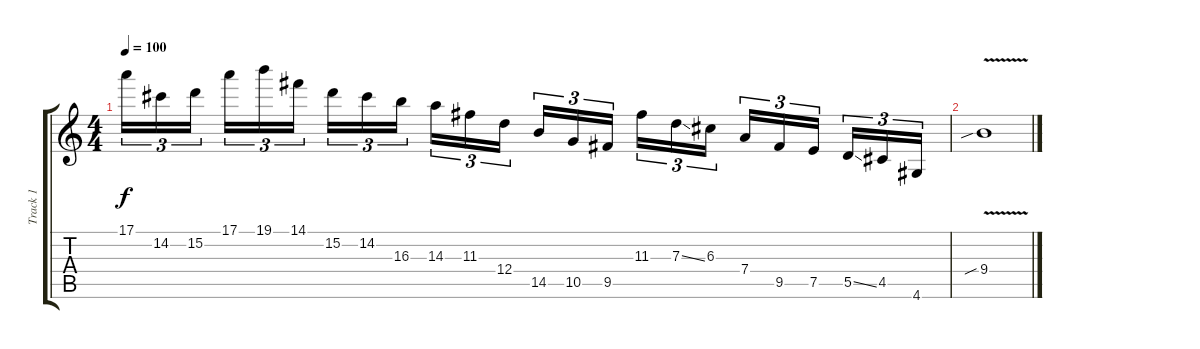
\track ("Track 1" "Track 1") {instrument overdrivenguitar}
\staff {score tabs}
\tuning (E4 B3 G3 D3 A2 E2) {hide}
\ts (4 4)
\tempo 100
\clef g2
\ks c
17.1.16{tu (3 2) dy f} 14.2.16{tu (3 2)} 15.2.16{tu (3 2) beam splitsecondary} 17.1.16{tu (3 2)} 19.1.16{tu (3 2)} 14.1.16{tu (3 2)} 15.2.16{tu (3 2)} 14.2.16{tu (3 2)} 16.3.16{tu (3 2) beam splitsecondary} 14.3.16{tu (3 2)} 11.3.16{tu (3 2)} 12.4.16{tu (3 2)} 14.5.16{tu (3 2)} 10.5.16{tu (3 2)} 9.5.16{tu (3 2) beam splitsecondary} 11.3.16{tu (3 2)} 7.3{ss}.16{tu (3 2)} 6.3.16{tu (3 2)} 7.4.16{tu (3 2)} 9.5.16{tu (3 2)} 7.5.16{tu (3 2) beam splitsecondary} 5.5{ss}.16{tu (3 2)} 4.5.16{tu (3 2)} 4.6.16{tu (3 2)} |
9.4{v sib}.1
